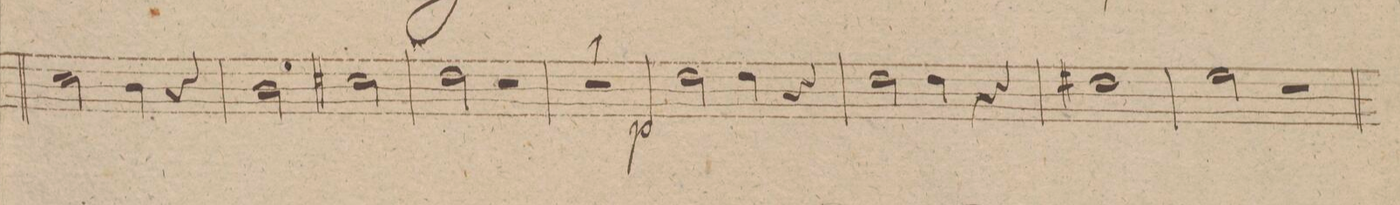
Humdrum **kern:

**kern	**dynam
*I"Clarinetto 2do in A.	*
*clefG2	*
*k[f#c#g#d#]	*
*met(c)	*
*M4/4	*
2a/	.
4g#/	.
4r	.
=5	=5
2g#/	.
2a#X/	.
=6	=6
2b\	.
2r	.
=7	=7
1r	.
=8	=8
2b\	p
4b\	.
4r	.
=9	=9
2b\	.
4b\	.
4r	.
=10	=10
1b#X\	.
=11	=11
2cc#\	.
2r	.
=12	=12
*-	*-
